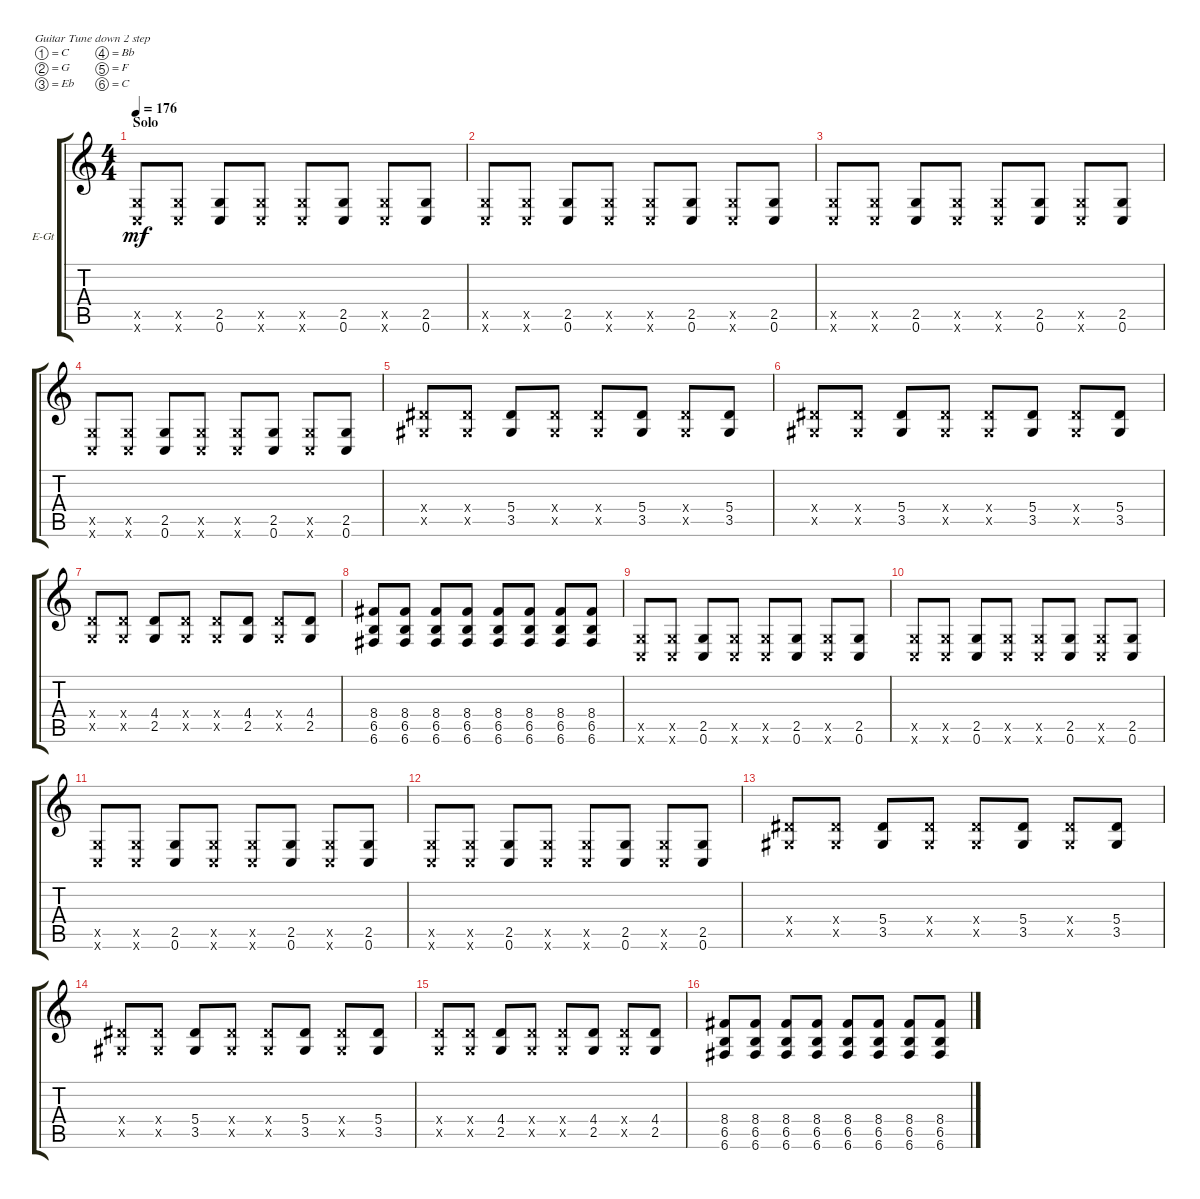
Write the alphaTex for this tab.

\bracketExtendMode groupsimilarinstruments
\firstSystemTrackNameOrientation horizontal
\otherSystemsTrackNameOrientation horizontal
\track ("Guitar 1" "E-Gt") {instrument distortionguitar}
\staff {score tabs}
\tuning (C4 G3 Eb3 Bb2 F2 C2)
\ts (4 4)
\section ("" "Solo")
\tempo 176
\clef g2
\ks c
(0.6{x} 2.5{x}).8{dy mf} (0.6{x} 2.5{x}).8 (0.6 2.5).8 (0.6{x} 2.5{x}).8 (0.6{x} 2.5{x}).8 (0.6 2.5).8 (0.6{x} 2.5{x}).8 (0.6 2.5).8 |
(0.6{x} 2.5{x}).8 (0.6{x} 2.5{x}).8 (0.6 2.5).8 (0.6{x} 2.5{x}).8 (0.6{x} 2.5{x}).8 (0.6 2.5).8 (0.6{x} 2.5{x}).8 (0.6 2.5).8 |
(0.6{x} 2.5{x}).8 (0.6{x} 2.5{x}).8 (0.6 2.5).8 (0.6{x} 2.5{x}).8 (0.6{x} 2.5{x}).8 (0.6 2.5).8 (0.6{x} 2.5{x}).8 (0.6 2.5).8 |
(0.6{x} 2.5{x}).8 (0.6{x} 2.5{x}).8 (0.6 2.5).8 (0.6{x} 2.5{x}).8 (0.6{x} 2.5{x}).8 (0.6 2.5).8 (0.6{x} 2.5{x}).8 (0.6 2.5).8 |
(3.5{x} 5.4{x}).8 (3.5{x} 5.4{x}).8 (3.5 5.4).8 (3.5{x} 5.4{x}).8 (3.5{x} 5.4{x}).8 (3.5 5.4).8 (3.5{x} 5.4{x}).8 (3.5 5.4).8 |
(3.5{x} 5.4{x}).8 (3.5{x} 5.4{x}).8 (3.5 5.4).8 (3.5{x} 5.4{x}).8 (3.5{x} 5.4{x}).8 (3.5 5.4).8 (3.5{x} 5.4{x}).8 (3.5 5.4).8 |
(2.5{x} 4.4{x}).8 (2.5{x} 4.4{x}).8 (2.5 4.4).8 (2.5{x} 4.4{x}).8 (2.5{x} 4.4{x}).8 (2.5 4.4).8 (2.5{x} 4.4{x}).8 (2.5 4.4).8 |
(6.5 8.4 6.6).8 (6.5 8.4 6.6).8 (6.5 8.4 6.6).8 (6.5 8.4 6.6).8 (6.5 8.4 6.6).8 (6.5 8.4 6.6).8 (6.5 8.4 6.6).8 (6.5 8.4 6.6).8 |
(0.6{x} 2.5{x}).8 (0.6{x} 2.5{x}).8 (0.6 2.5).8 (0.6{x} 2.5{x}).8 (0.6{x} 2.5{x}).8 (0.6 2.5).8 (0.6{x} 2.5{x}).8 (0.6 2.5).8 |
(0.6{x} 2.5{x}).8 (0.6{x} 2.5{x}).8 (0.6 2.5).8 (0.6{x} 2.5{x}).8 (0.6{x} 2.5{x}).8 (0.6 2.5).8 (0.6{x} 2.5{x}).8 (0.6 2.5).8 |
(0.6{x} 2.5{x}).8 (0.6{x} 2.5{x}).8 (0.6 2.5).8 (0.6{x} 2.5{x}).8 (0.6{x} 2.5{x}).8 (0.6 2.5).8 (0.6{x} 2.5{x}).8 (0.6 2.5).8 |
(0.6{x} 2.5{x}).8 (0.6{x} 2.5{x}).8 (0.6 2.5).8 (0.6{x} 2.5{x}).8 (0.6{x} 2.5{x}).8 (0.6 2.5).8 (0.6{x} 2.5{x}).8 (0.6 2.5).8 |
(3.5{x} 5.4{x}).8 (3.5{x} 5.4{x}).8 (3.5 5.4).8 (3.5{x} 5.4{x}).8 (3.5{x} 5.4{x}).8 (3.5 5.4).8 (3.5{x} 5.4{x}).8 (3.5 5.4).8 |
(3.5{x} 5.4{x}).8 (3.5{x} 5.4{x}).8 (3.5 5.4).8 (3.5{x} 5.4{x}).8 (3.5{x} 5.4{x}).8 (3.5 5.4).8 (3.5{x} 5.4{x}).8 (3.5 5.4).8 |
(2.5{x} 4.4{x}).8 (2.5{x} 4.4{x}).8 (2.5 4.4).8 (2.5{x} 4.4{x}).8 (2.5{x} 4.4{x}).8 (2.5 4.4).8 (2.5{x} 4.4{x}).8 (2.5 4.4).8 |
(6.5 8.4 6.6).8 (6.5 8.4 6.6).8 (6.5 8.4 6.6).8 (6.5 8.4 6.6).8 (6.5 8.4 6.6).8 (6.5 8.4 6.6).8 (6.5 8.4 6.6).8 (6.5 8.4 6.6).8
